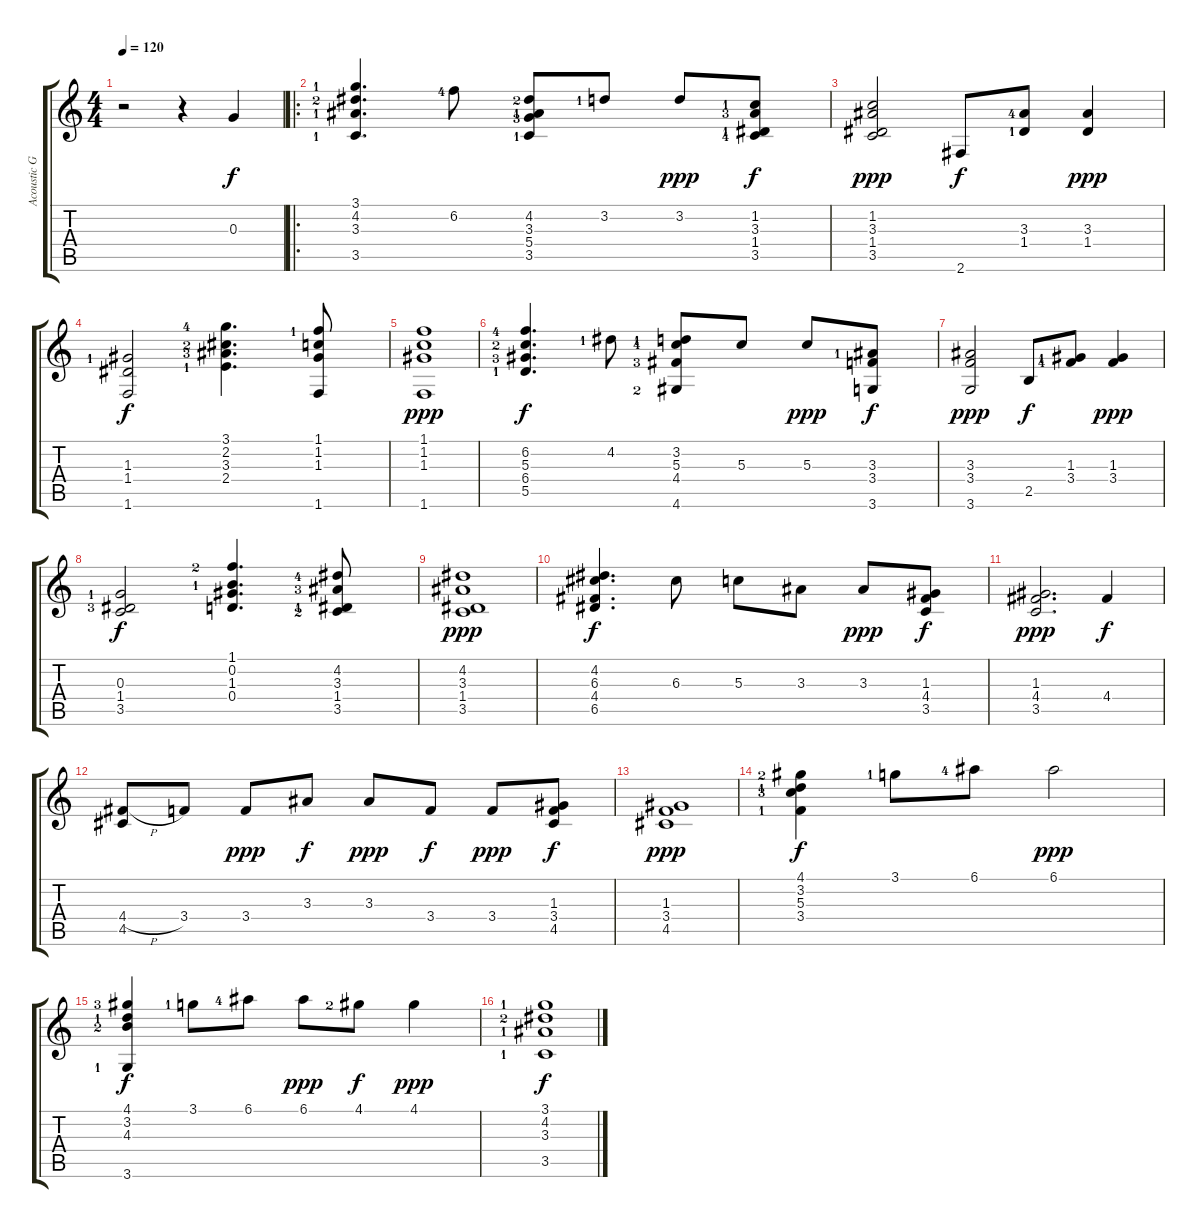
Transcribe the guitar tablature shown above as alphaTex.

\track ("Acoustic Guitar" "Acoustic G") {instrument acousticguitarsteel}
\staff {score tabs}
\tuning (E4 B3 G3 D3 A2 E2) {hide}
\ts (4 4)
\tempo 120
\clef g2
\ks c
r.2{dy f instrument acousticguitarsteel} r.4 0.3.4 |
\ro
(3.1{lf 2} 4.2{lf 3} 3.3{lf 2} 3.5{lf 2}).4{d} 6.2{lf 5}.8 (4.2{lf 3} 3.3{lf 2} 5.4{lf 4} 3.5{lf 2}).8 3.2{lf 2}.8 3.2.8{dy ppp} (1.2{lf 2} 3.3{lf 4} 1.4{lf 2} 3.5{lf 5}).8{dy f} |
(1.2 3.3 1.4 3.5).2{dy ppp} 2.6.8{dy f} (3.3{lf 5} 1.4{lf 2}).8 (3.3 1.4).4{dy ppp} |
(1.3{lf 2} 1.4 1.6).2{dy f} (3.1{lf 5} 2.2{lf 3} 3.3{lf 4} 2.4{lf 2}).4{d} (1.1{lf 2} 1.2 1.3 1.6).8 |
(1.1 1.2 1.3 1.6).1{dy ppp} |
(6.2{lf 5} 5.3{lf 3} 6.4{lf 4} 5.5{lf 2}).4{d dy f} 4.2{lf 2}.8 (3.2{lf 2} 5.3{lf 5} 4.4{lf 4} 4.6{lf 3}).8 5.3.8 5.3.8{dy ppp} (3.3{lf 2} 3.4 3.6).8{dy f} |
(3.3 3.4 3.6).2{dy ppp} 2.5.8{dy f} (1.3{lf 2} 3.4{lf 5}).8 (1.3 3.4).4{dy ppp} |
(0.3{lf 2} 1.4{lf 4} 3.5).2{dy f} (1.1{lf 3} 0.2{lf 2} 1.3 0.4).4{d} (4.2{lf 5} 3.3{lf 4} 1.4{lf 2} 3.5{lf 3}).8 |
(4.2 3.3 1.4 3.5).1{dy ppp} |
(4.2 6.3 4.4 6.5).4{d dy f} 6.3.8 5.3.8 3.3.8 3.3.8{dy ppp} (1.3 4.4 3.5).8{dy f} |
(1.3 4.4 3.5).2{d dy ppp} 4.4.4{dy f} |
(4.4{h} 4.5).8 3.4.8 3.4.8{dy ppp} 3.3.8{dy f} 3.3.8{dy ppp} 3.4.8{dy f} 3.4.8{dy ppp} (1.3 3.4 4.5).8{dy f} |
(1.3 3.4 4.5).1{dy ppp} |
(4.1{lf 3} 3.2{lf 2} 5.3{lf 4} 3.4{lf 2}).4{dy f} 3.1{lf 2}.8 6.1{lf 5}.8 6.1.2{dy ppp} |
(4.1{lf 4} 3.2{lf 2} 4.3{lf 3} 3.6{lf 2}).4{dy f} 3.1{lf 2}.8 6.1{lf 5}.8 6.1.8{dy ppp} 4.1{lf 3}.8{dy f} 4.1.4{dy ppp} |
(3.1{lf 2} 4.2{lf 3} 3.3{lf 2} 3.5{lf 2}).1{dy f}
